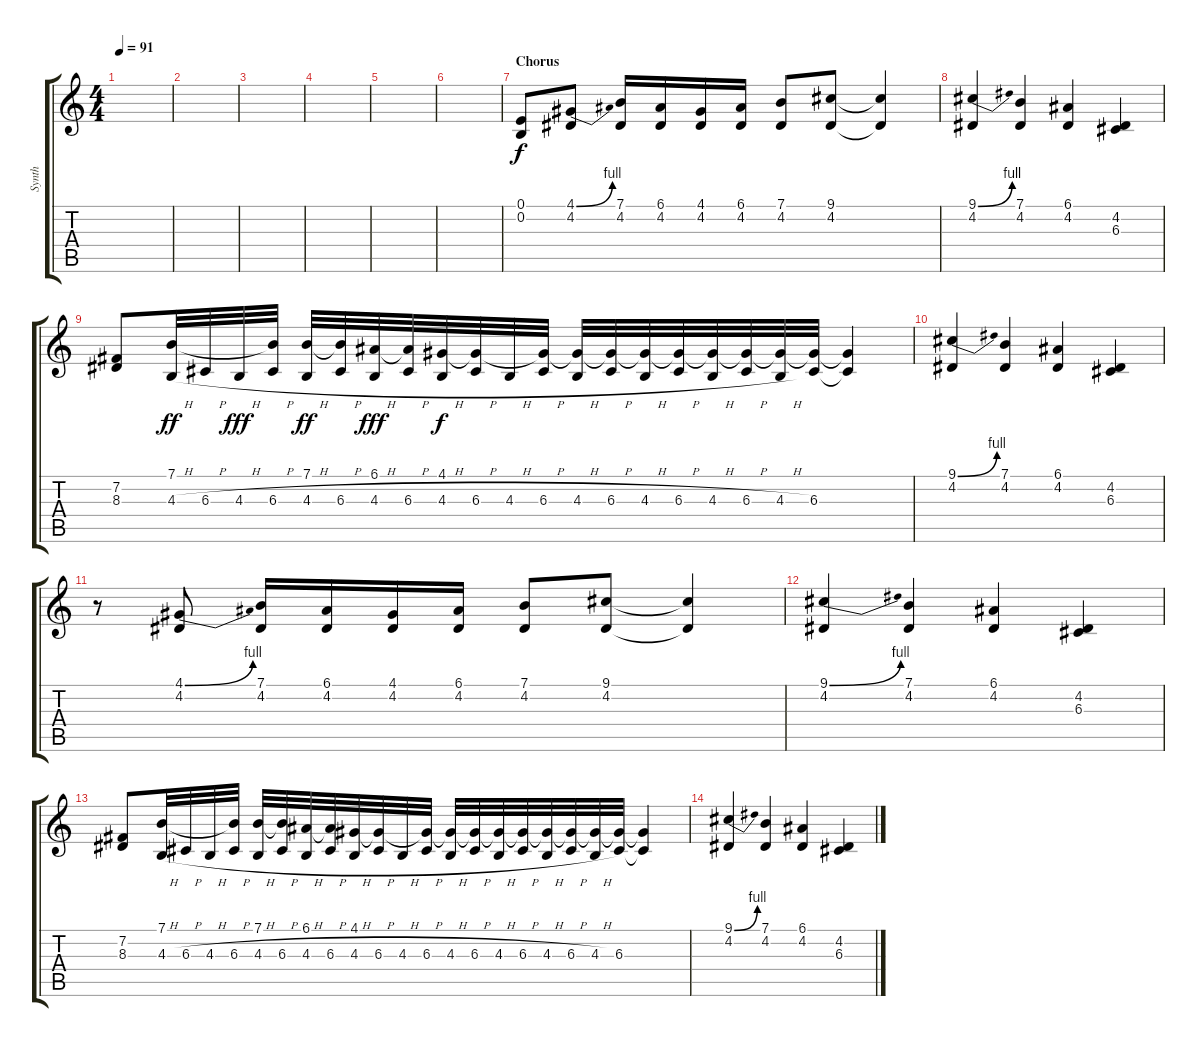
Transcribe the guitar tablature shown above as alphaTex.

\track ("Synth" "Synth") {instrument stringensemble2}
\staff {score tabs}
\tuning (E4 B3 G3 D3 A2 E2) {hide}
\ts (4 4)
\tempo 91
\clef g2
\ks c
|
|
|
|
|
|
\section ("" "Chorus")
(0.1 0.2).8 (4.1{be (bend 0 0 60 4)} 4.2).8 (7.1 4.2).16 (6.1 4.2).16 (4.1 4.2).16 (6.1 4.2).16 (7.1 4.2).8 (9.1 4.2).8 (9.1{t} 4.2{t}).4 |
(9.1{be (bend 0 0 60 4)} 4.2).4 (7.1 4.2).4 (6.1 4.2).4 (4.2 6.3).4 |
(7.2 8.3).8 (7.1 4.3{h}).32{dy ff} 6.3{h}.32 4.3{h}.32{dy fff} (7.1{t} 6.3{h}).32 (7.1 4.3{h}).32{dy ff} (7.1{t} 6.3{h}).32 (6.1 4.3{h}).32{dy fff} (6.1{t} 6.3{h}).32 (4.1 4.3{h}).32{dy f} (4.1{t} 6.3{h}).32 4.3{h}.32 (4.1{t} 6.3{h}).32 (4.1{t} 4.3{h}).32 (4.1{t} 6.3{h}).32 (4.1{t} 4.3{h}).32 (4.1{t} 6.3{h}).32 (4.1{t} 4.3{h}).32 (4.1{t} 6.3{h}).32 (4.1{t} 4.3{h}).32 (4.1{t} 6.3).32 (4.1{t} 6.3{t}).4 |
(9.1{be (bend 0 0 60 4)} 4.2).4 (7.1 4.2).4 (6.1 4.2).4 (4.2 6.3).4 |
r.8 (4.1{be (bend 0 0 60 4)} 4.2).8 (7.1 4.2).16 (6.1 4.2).16 (4.1 4.2).16 (6.1 4.2).16 (7.1 4.2).8 (9.1 4.2).8 (9.1{t} 4.2{t}).4 |
(9.1{be (bend 0 0 60 4)} 4.2).4 (7.1 4.2).4 (6.1 4.2).4 (4.2 6.3).4 |
(7.2 8.3).8 (7.1 4.3{h}).32 6.3{h}.32 4.3{h}.32 (7.1{t} 6.3{h}).32 (7.1 4.3{h}).32 (7.1{t} 6.3{h}).32 (6.1 4.3{h}).32 (6.1{t} 6.3{h}).32 (4.1 4.3{h}).32 (4.1{t} 6.3{h}).32 4.3{h}.32 (4.1{t} 6.3{h}).32 (4.1{t} 4.3{h}).32 (4.1{t} 6.3{h}).32 (4.1{t} 4.3{h}).32 (4.1{t} 6.3{h}).32 (4.1{t} 4.3{h}).32 (4.1{t} 6.3{h}).32 (4.1{t} 4.3{h}).32 (4.1{t} 6.3).32 (4.1{t} 6.3{t}).4 |
(9.1{be (bend 0 0 60 4)} 4.2).4 (7.1 4.2).4 (6.1 4.2).4 (4.2 6.3).4
